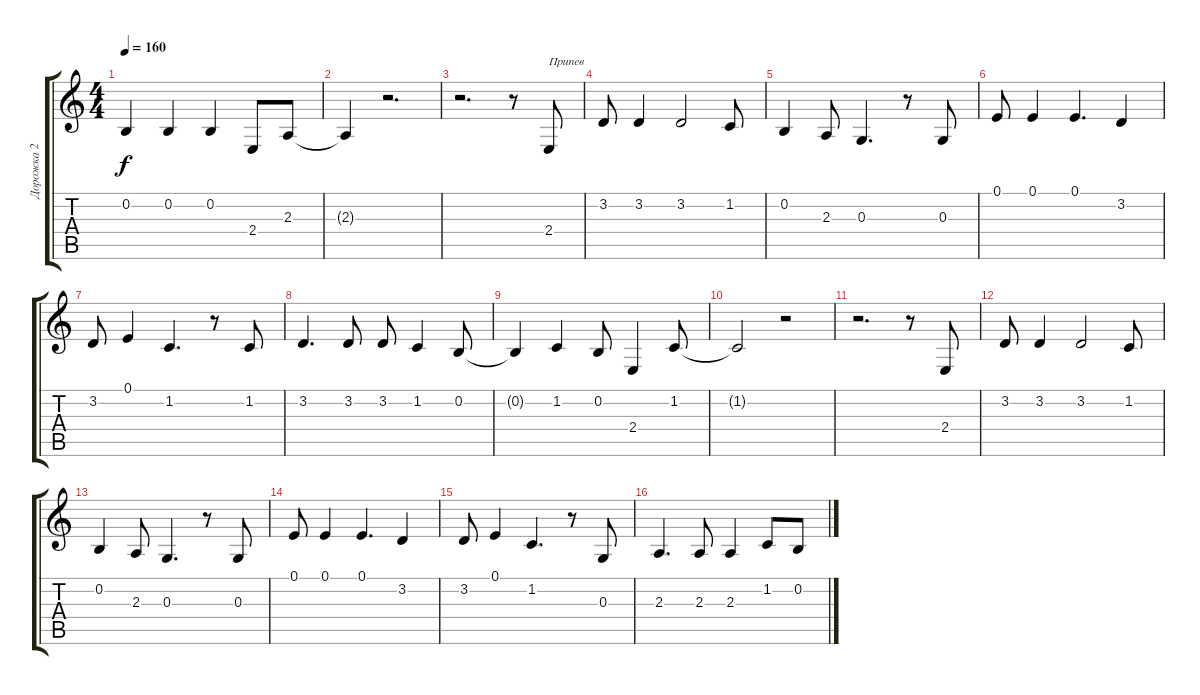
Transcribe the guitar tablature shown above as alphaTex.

\track ("Дорожка 2" "Дорожка 2") {instrument oboe}
\staff {score tabs}
\tuning (E4 B3 G3 D3 A2 E2) {hide}
\ts (4 4)
\tempo 160
\clef g2
\ks c
0.2{t}.4{dy f} 0.2.4 0.2.4 2.4.8 2.3.8 |
2.3{t}.4 r.2{d} |
r.2{d} r.8 2.4.8{txt "Припев"} |
3.2.8 3.2.4 3.2.2 1.2.8 |
0.2.4 2.3.8 0.3.4{d} r.8 0.3.8 |
0.1.8 0.1.4 0.1.4{d} 3.2.4 |
3.2.8 0.1.4 1.2.4{d} r.8 1.2.8 |
3.2.4{d} 3.2.8 3.2.8 1.2.4 0.2.8 |
0.2{t}.4 1.2.4 0.2.8 2.4.4 1.2.8 |
1.2{t}.2 r.2 |
r.2{d} r.8 2.4.8 |
3.2.8 3.2.4 3.2.2 1.2.8 |
0.2.4 2.3.8 0.3.4{d} r.8 0.3.8 |
0.1.8 0.1.4 0.1.4{d} 3.2.4 |
3.2.8 0.1.4 1.2.4{d} r.8 0.3.8 |
2.3.4{d} 2.3.8 2.3.4 1.2.8 0.2.8
